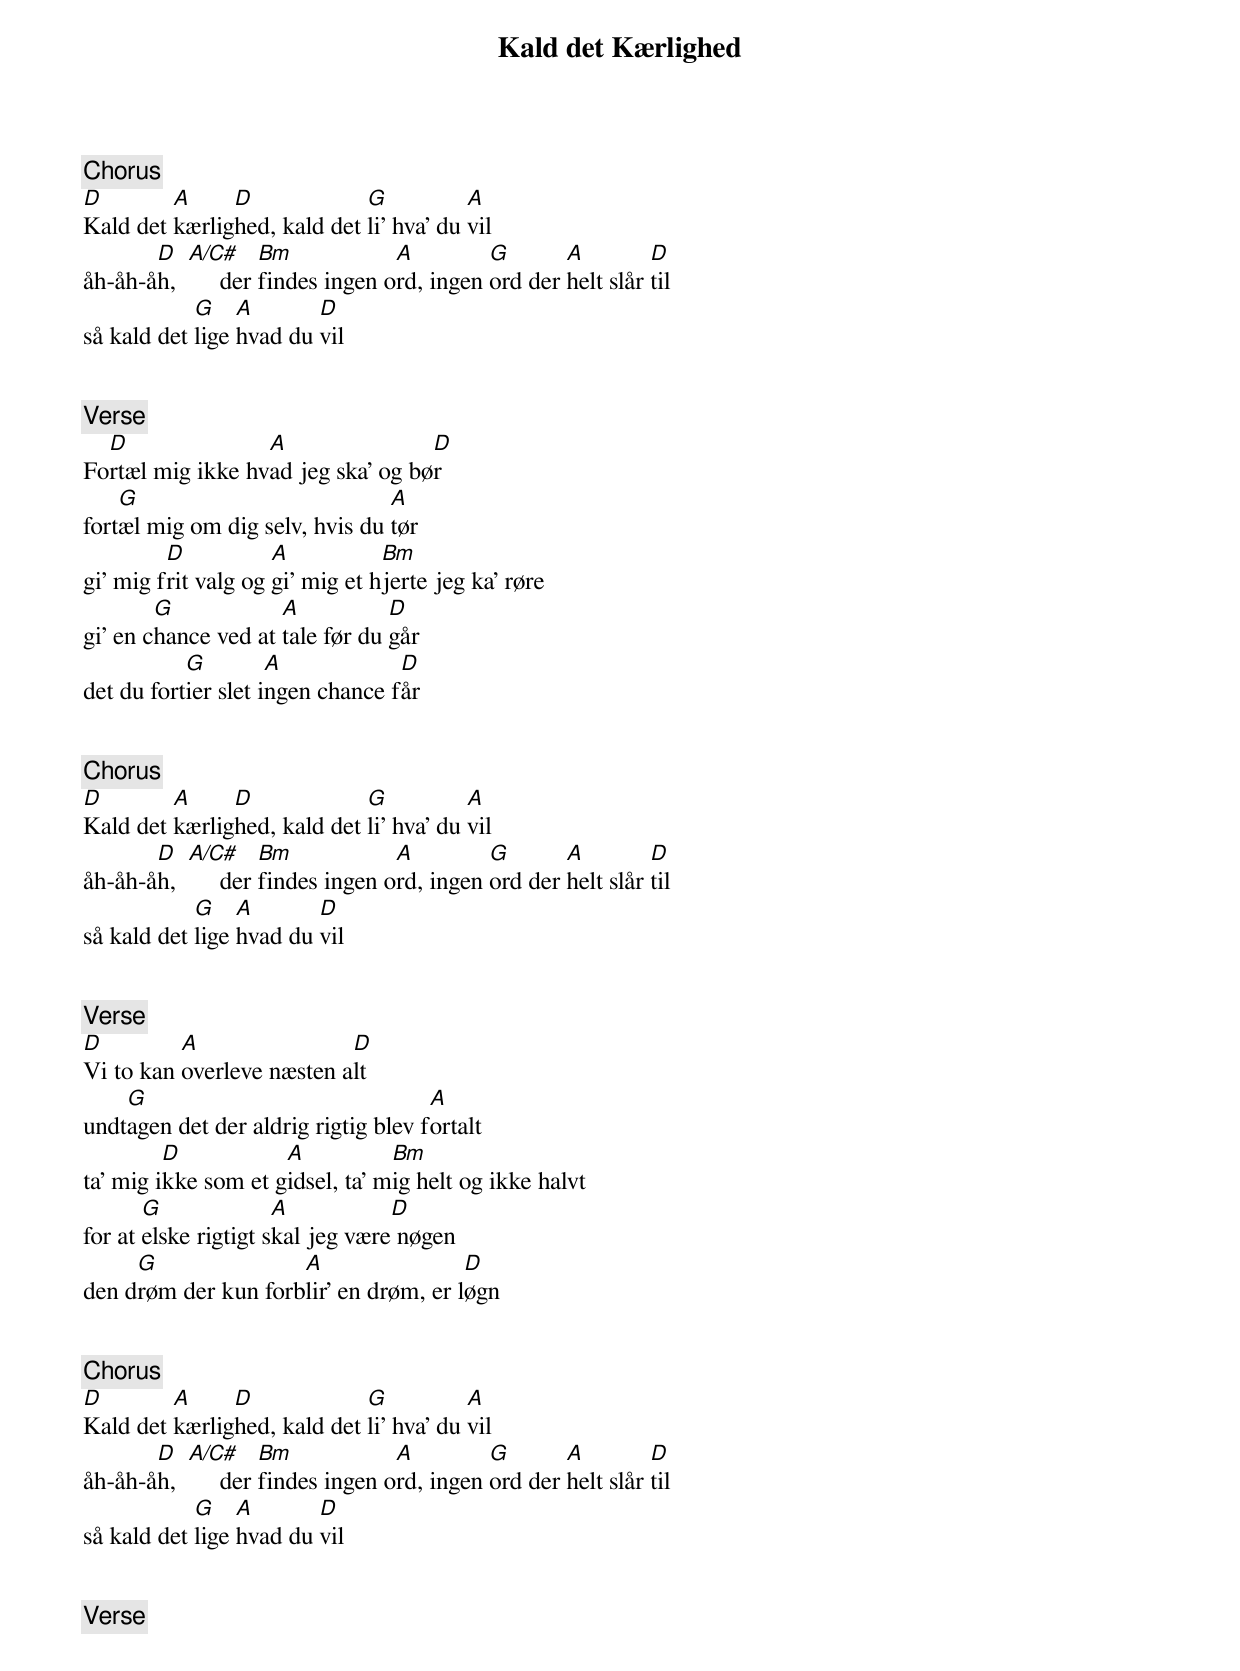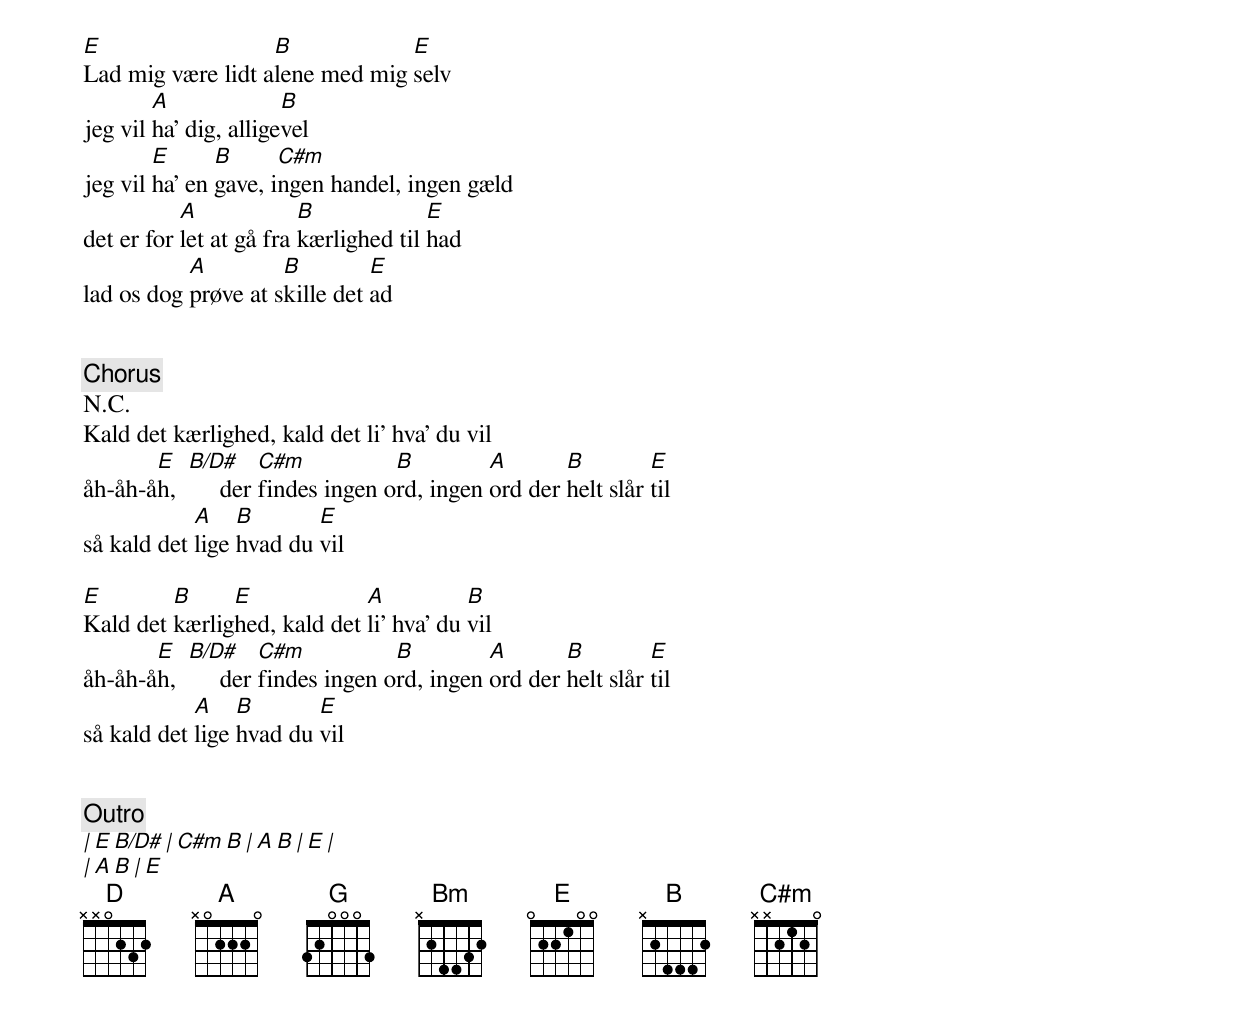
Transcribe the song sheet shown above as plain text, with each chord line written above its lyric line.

{title: Kald det Kærlighed}
{subtitle: }
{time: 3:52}


[Chorus]
D        A     D             G           A
Kald det kærlighed, kald det li' hva' du vil
       D   A/C#     Bm            A         G       A         D
åh-åh-åh,       der findes ingen ord, ingen ord der helt slår til
            G    A       D
så kald det lige hvad du vil


[Verse]
  D               A                D
Fortæl mig ikke hvad jeg ska' og bør
    G                           A
fortæl mig om dig selv, hvis du tør
         D           A           Bm
gi' mig frit valg og gi' mig et hjerte jeg ka' røre
        G            A           D
gi' en chance ved at tale før du går
           G         A            D
det du fortier slet ingen chance får


[Chorus]
D        A     D             G           A
Kald det kærlighed, kald det li' hva' du vil
       D   A/C#     Bm            A         G       A         D
åh-åh-åh,       der findes ingen ord, ingen ord der helt slår til
            G    A       D
så kald det lige hvad du vil


[Verse]
D         A                D
Vi to kan overleve næsten alt
    G                                A
undtagen det der aldrig rigtig blev fortalt
         D           A           Bm
ta' mig ikke som et gidsel, ta' mig helt og ikke halvt
       G              A           D
for at elske rigtigt skal jeg være nøgen
     G               A                 D
den drøm der kun forblir' en drøm, er løgn


[Chorus]
D        A     D             G           A
Kald det kærlighed, kald det li' hva' du vil
       D   A/C#     Bm            A         G       A         D
åh-åh-åh,       der findes ingen ord, ingen ord der helt slår til
            G    A       D
så kald det lige hvad du vil


[Verse]
E                  B            E
Lad mig være lidt alene med mig selv
        A              B
jeg vil ha' dig, alligevel
        E      B      C#m
jeg vil ha' en gave, ingen handel, ingen gæld
           A             B             E
det er for let at gå fra kærlighed til had
           A         B         E
lad os dog prøve at skille det ad


[Chorus]
N.C.
Kald det kærlighed, kald det li' hva' du vil
       E   B/D#     C#m           B         A       B         E
åh-åh-åh,       der findes ingen ord, ingen ord der helt slår til
            A    B       E
så kald det lige hvad du vil

E        B     E             A           B
Kald det kærlighed, kald det li' hva' du vil
       E   B/D#     C#m           B         A       B         E
åh-åh-åh,       der findes ingen ord, ingen ord der helt slår til
            A    B       E
så kald det lige hvad du vil


[Outro]
| E    B/D# | C#m  B    | A    B    | E         |
| A    B    | E
